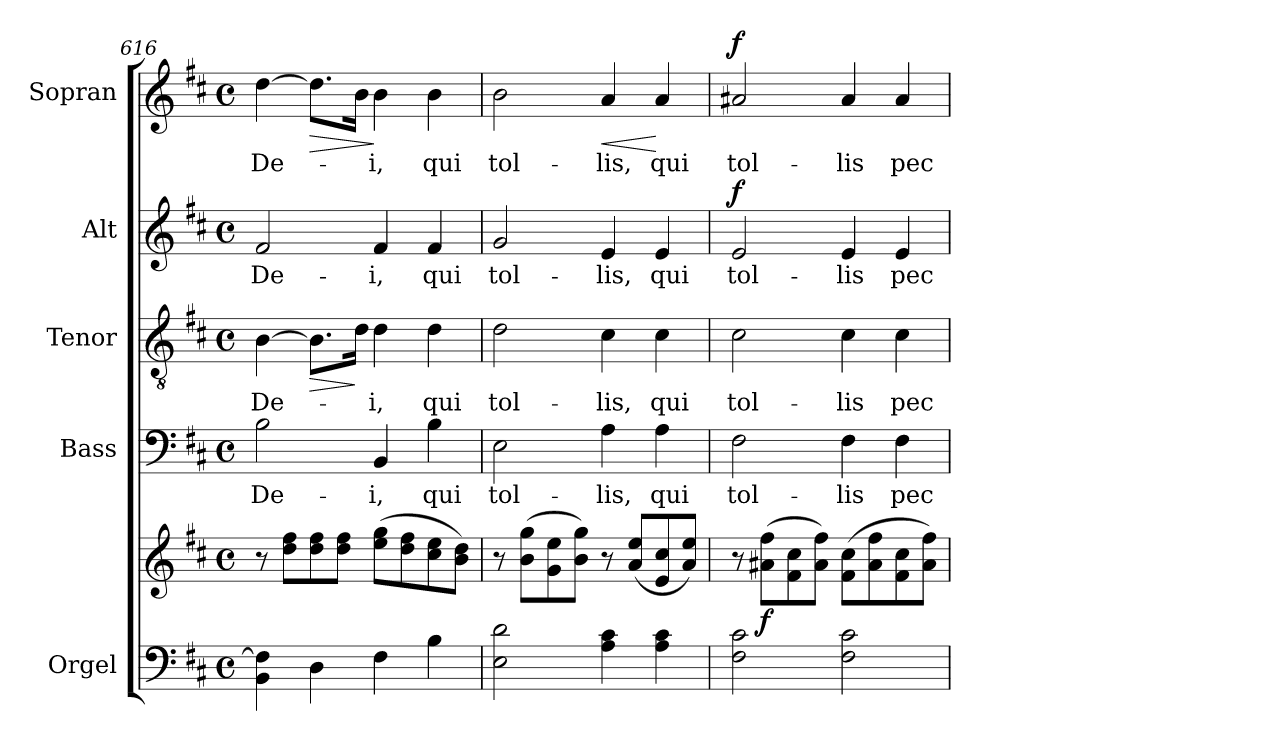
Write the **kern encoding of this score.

**kern	**kern	**dynam	**kern	**text	**kern	**text	**dynam	**kern	**text	**dynam	**kern	**text	**dynam
*part5	*part5	*part5	*part4	*part4	*part3	*part3	*part3	*part2	*part2	*part2	*part1	*part1	*part1
*staff6	*staff5	*staff5/6	*staff4	*staff4	*staff3	*staff3	*staff3	*staff2	*staff2	*staff2	*staff1	*staff1	*staff1
*I"Orgel	*	*	*I"Bass	*	*I"Tenor	*	*	*I"Alt	*	*	*I"Sopran	*	*
*I'Org.	*	*	*I'B	*	*I'T	*	*	*I'A	*	*	*I'S	*	*
*clefF4	*clefG2	*	*clefF4	*	*clefGv2	*	*	*clefG2	*	*	*clefG2	*	*
*k[f#c#]	*k[f#c#]	*	*k[f#c#]	*	*k[f#c#]	*	*	*k[f#c#]	*	*	*k[f#c#]	*	*
*D:	*D:	*	*D:	*	*D:	*	*	*D:	*	*	*D:	*	*
*M4/4	*M4/4	*	*M4/4	*	*M4/4	*	*	*M4/4	*	*	*M4/4	*	*
*met(c)	*met(c)	*	*met(c)	*	*met(c)	*	*	*met(c)	*	*	*met(c)	*	*
=616	=616	=616	=616	=616	=616	=616	=616	=616	=616	=616	=616	=616	=616
!	!	!	!	!LO:LY:b	!	!LO:LY:b	!	!	!LO:LY:b	!	!	!LO:LY:b	!
4BB\ 4F#\]	8r	.	2B\	De-	[4B\	De-	.	2f#/	De-	.	[4dd\	De-	.
.	8dd\ 8ff#\L	.	.	.	.	.	.	.	.	.	.	.	.
!	!	!	!	!	!	!	!LO:HP:b	!	!	!	!	!	!LO:HP:b
4D\	8dd\ 8ff#\	.	.	.	8.B\L]	.	>	.	.	.	8.dd\L]	.	>
.	8dd\ 8ff#\J	.	.	.	.	.	.	.	.	.	.	.	.
.	.	.	.	.	16d\Jk	.	]	.	.	.	16b\Jk	.	.
!	!	!	!	!LO:LY:b	!	!LO:LY:b	!	!	!LO:LY:b	!	!	!LO:LY:b	!
4F#\	(>8ee\ 8gg\L	.	4BB/	-i,	4d\	-i,	.	4f#/	-i,	.	4b\	-i,	]
.	8dd\ 8ff#\	.	.	.	.	.	.	.	.	.	.	.	.
!	!	!	!	!LO:LY:b	!	!LO:LY:b	!	!	!LO:LY:b	!	!	!LO:LY:b	!
4B\	8cc#\ 8ee\	.	4B\	qui	4d\	qui	.	4f#/	qui	.	4b\	qui	.
.	8b\ 8dd\J)	.	.	.	.	.	.	.	.	.	.	.	.
=617	=617	=617	=617	=617	=617	=617	=617	=617	=617	=617	=617	=617	=617
!	!	!	!	!LO:LY:b	!	!LO:LY:b	!	!	!LO:LY:b	!	!	!LO:LY:b	!
2E\ 2d\	8r	.	2E\	tol-	2d\	tol-	.	2g/	tol-	.	2b\	tol-	.
.	(>8b\ 8gg\L	.	.	.	.	.	.	.	.	.	.	.	.
.	8g\ 8ee\	.	.	.	.	.	.	.	.	.	.	.	.
.	8b\ 8gg\J)	.	.	.	.	.	.	.	.	.	.	.	.
!	!	!	!	!LO:LY:b	!	!LO:LY:b	!	!	!LO:LY:b	!	!	!LO:LY:b	!LO:HP:b
4A\ 4c#\	8r	.	4A\	-lis,	4c#\	-lis,	.	4e/	-lis,	.	4a/	-lis,	<
.	(<8a/ 8ee/L	.	.	.	.	.	.	.	.	.	.	.	.
!	!	!	!	!LO:LY:b	!	!LO:LY:b	!	!	!LO:LY:b	!	!	!LO:LY:b	!
4A\ 4c#\	8e/ 8cc#/	.	4A\	qui	4c#\	qui	.	4e/	qui	.	4a/	qui	[
.	8a/ 8ee/J)	.	.	.	.	.	.	.	.	.	.	.	.
=618	=618	=618	=618	=618	=618	=618	=618	=618	=618	=618	=618	=618	=618
!	!	!	!	!LO:LY:b	!	!LO:LY:b	!	!	!LO:LY:b	!LO:DY:a	!	!LO:LY:b	!LO:DY:a
2F#\ 2c#\	8r	.	2F#\	tol-	2c#\	tol-	.	2e/	tol-	f	2a#X/	tol-	f
!	!	!LO:DY:b	!	!	!	!	!	!	!	!	!	!	!
.	(>8a#X\ 8ff#\L	f	.	.	.	.	.	.	.	.	.	.	.
.	8f#\ 8cc#\	.	.	.	.	.	.	.	.	.	.	.	.
.	8a#\ 8ff#\J)	.	.	.	.	.	.	.	.	.	.	.	.
!	!	!	!	!LO:LY:b	!	!LO:LY:b	!	!	!LO:LY:b	!	!	!LO:LY:b	!
2F#\ 2c#\	(>8f#\ 8cc#\L	.	4F#\	-lis	4c#\	-lis	.	4e/	-lis	.	4a#/	-lis	.
.	8a#\ 8ff#\	.	.	.	.	.	.	.	.	.	.	.	.
!	!	!	!	!LO:LY:b	!	!LO:LY:b	!	!	!LO:LY:b	!	!	!LO:LY:b	!
.	8f#\ 8cc#\	.	4F#\	pec-	4c#\	pec-	.	4e/	pec-	.	4a#/	pec-	.
.	8a#\ 8ff#\J)	.	.	.	.	.	.	.	.	.	.	.	.
=	=	=	=	=	=	=	=	=	=	=	=	=	=
*-	*-	*-	*-	*-	*-	*-	*-	*-	*-	*-	*-	*-	*-
